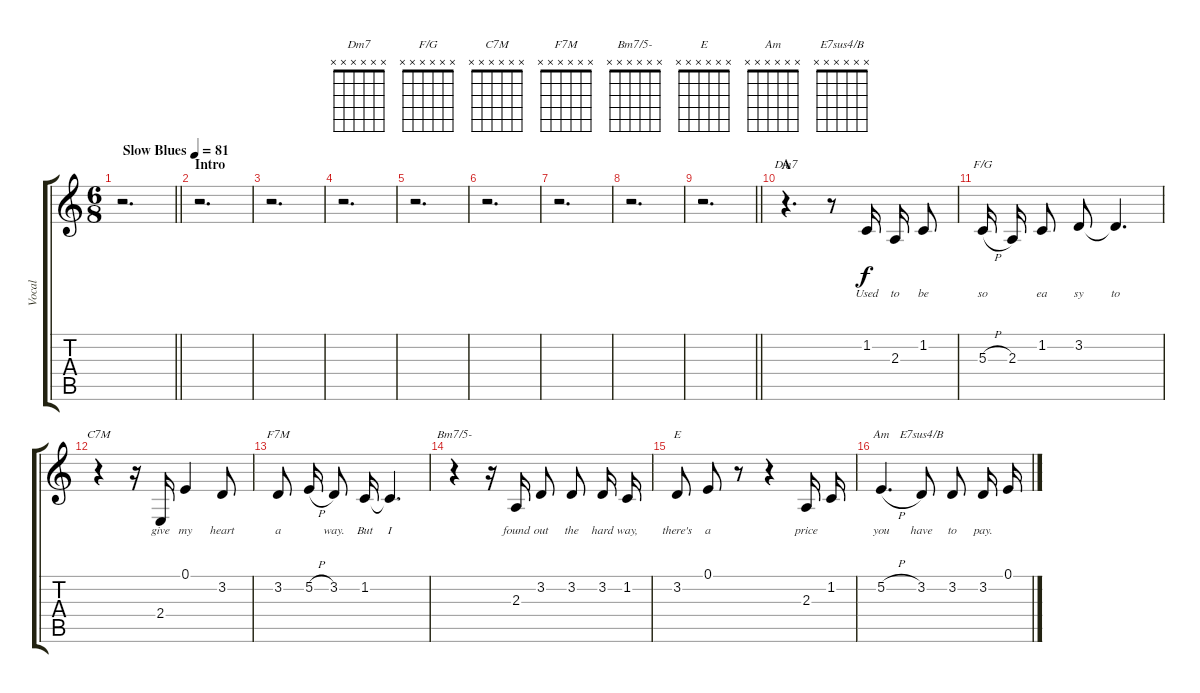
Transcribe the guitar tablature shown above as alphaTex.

\track ("Vocal" "Vocal") {instrument flute}
\staff {score tabs}
\tuning (E4 B3 G3 D3 A2 E2) {hide}
\chord ("Dm7" x x x x x x)
\chord ("F/G" x x x x x x)
\chord ("C7M" x x x x x x)
\chord ("F7M" x x x x x x)
\chord ("Bm7/5-" x x x x x x)
\chord ("E" x x x x x x)
\chord ("Am" x x x x x x)
\chord ("E7sus4/B" x x x x x x)
\ts (6 8)
\tempo (81 "Slow Blues")
\clef g2
\barLineRight lightlight
\ks c
r.2{d dy f instrument flute} |
\section ("" "Intro")
r.2{d} |
r.2{d} |
r.2{d} |
r.2{d} |
r.2{d} |
r.2{d} |
r.2{d} |
\barLineRight lightlight
r.2{d} |
\section ("" "A")
r.4{d ch "Dm7"} r.8 1.2.16{lyrics (0 "Used") lyrics (1 "") lyrics (2 "") lyrics (3 "") lyrics (4 "") beam split} 2.3.16{lyrics (0 "to") lyrics (1 "") lyrics (2 "") lyrics (3 "") lyrics (4 "") beam split} 1.2.8{lyrics (0 "be") lyrics (1 "") lyrics (2 "") lyrics (3 "") lyrics (4 "")} |
5.3{h}.16{ch "F/G" lyrics (0 "so") lyrics (1 "") lyrics (2 "") lyrics (3 "") lyrics (4 "") beam split} 2.3.16{lyrics (0 "") lyrics (1 "") lyrics (2 "") lyrics (3 "") lyrics (4 "") beam split} 1.2.8{lyrics (0 "ea") lyrics (1 "") lyrics (2 "") lyrics (3 "") lyrics (4 "") beam split} 3.2.8{lyrics (0 "sy") lyrics (1 "") lyrics (2 "") lyrics (3 "") lyrics (4 "")} 3.2{t}.4{d lyrics (0 "to") lyrics (1 "") lyrics (2 "") lyrics (3 "") lyrics (4 "")} |
r.4{ch "C7M"} r.16 2.4.16{lyrics (0 "give") lyrics (1 "") lyrics (2 "") lyrics (3 "") lyrics (4 "")} 0.1.4{lyrics (0 "my") lyrics (1 "") lyrics (2 "") lyrics (3 "") lyrics (4 "")} 3.2.8{lyrics (0 "heart") lyrics (1 "") lyrics (2 "") lyrics (3 "") lyrics (4 "")} |
3.2.8{ch "F7M" lyrics (0 "a") lyrics (1 "") lyrics (2 "") lyrics (3 "") lyrics (4 "") beam split} 5.2{h}.16{lyrics (0 "") lyrics (1 "") lyrics (2 "") lyrics (3 "") lyrics (4 "") beam split} 3.2.8{lyrics (0 "way.") lyrics (1 "") lyrics (2 "") lyrics (3 "") lyrics (4 "") beam split} 1.2.16{lyrics (0 "But") lyrics (1 "") lyrics (2 "") lyrics (3 "") lyrics (4 "")} 1.2{t}.4{d lyrics (0 "I") lyrics (1 "") lyrics (2 "") lyrics (3 "") lyrics (4 "")} |
r.4{ch "Bm7/5-"} r.16 2.3.16{lyrics (0 "found") lyrics (1 "") lyrics (2 "") lyrics (3 "") lyrics (4 "")} 3.2.8{lyrics (0 "out") lyrics (1 "") lyrics (2 "") lyrics (3 "") lyrics (4 "") beam split} 3.2.8{lyrics (0 "the") lyrics (1 "") lyrics (2 "") lyrics (3 "") lyrics (4 "") beam split} 3.2.16{lyrics (0 "hard") lyrics (1 "") lyrics (2 "") lyrics (3 "") lyrics (4 "") beam split} 1.2.16{lyrics (0 "way,") lyrics (1 "") lyrics (2 "") lyrics (3 "") lyrics (4 "")} |
3.2.8{ch "E" lyrics (0 "there's") lyrics (1 "") lyrics (2 "") lyrics (3 "") lyrics (4 "") beam split} 0.1.8{lyrics (0 "a") lyrics (1 "") lyrics (2 "") lyrics (3 "") lyrics (4 "")} r.8 r.4 2.3.16{lyrics (0 "price") lyrics (1 "") lyrics (2 "") lyrics (3 "") lyrics (4 "") beam split} 1.2.16{lyrics (0 "") lyrics (1 "") lyrics (2 "") lyrics (3 "") lyrics (4 "")} |
5.2{h}.4{d ch "Am" lyrics (0 "you") lyrics (1 "") lyrics (2 "") lyrics (3 "") lyrics (4 "")} 3.2.8{ch "E7sus4/B" lyrics (0 "have") lyrics (1 "") lyrics (2 "") lyrics (3 "") lyrics (4 "") beam split} 3.2.8{lyrics (0 "to") lyrics (1 "") lyrics (2 "") lyrics (3 "") lyrics (4 "") beam split} 3.2.16{lyrics (0 "pay.") lyrics (1 "") lyrics (2 "") lyrics (3 "") lyrics (4 "") beam split} 0.1.16{lyrics (0 "") lyrics (1 "") lyrics (2 "") lyrics (3 "") lyrics (4 "")}
